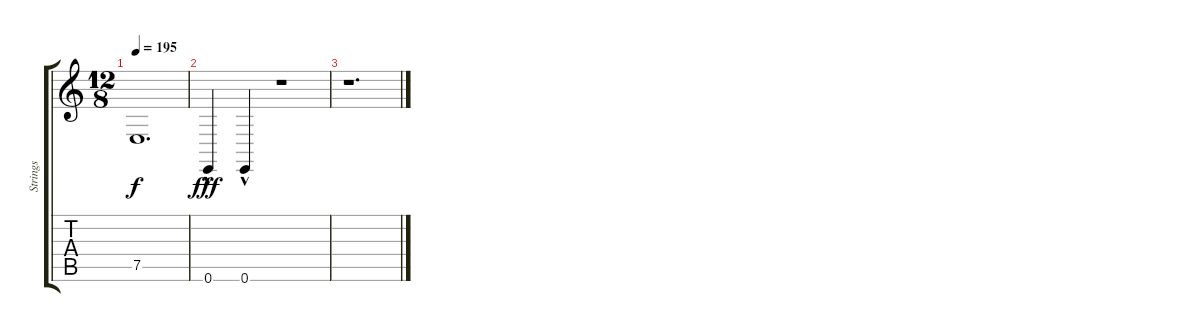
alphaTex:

\track ("Strings" "Strings") {instrument stringensemble1}
\staff {score tabs}
\tuning (E4 B3 G3 D3 A2 E2) {hide}
\ts (12 8)
\tempo 195
\clef g2
\ks c
7.5{t}.1{d dy f} |
0.6{hac}.4{dy fff} 0.6{hac}.4 r.1 |
r.1{d}
